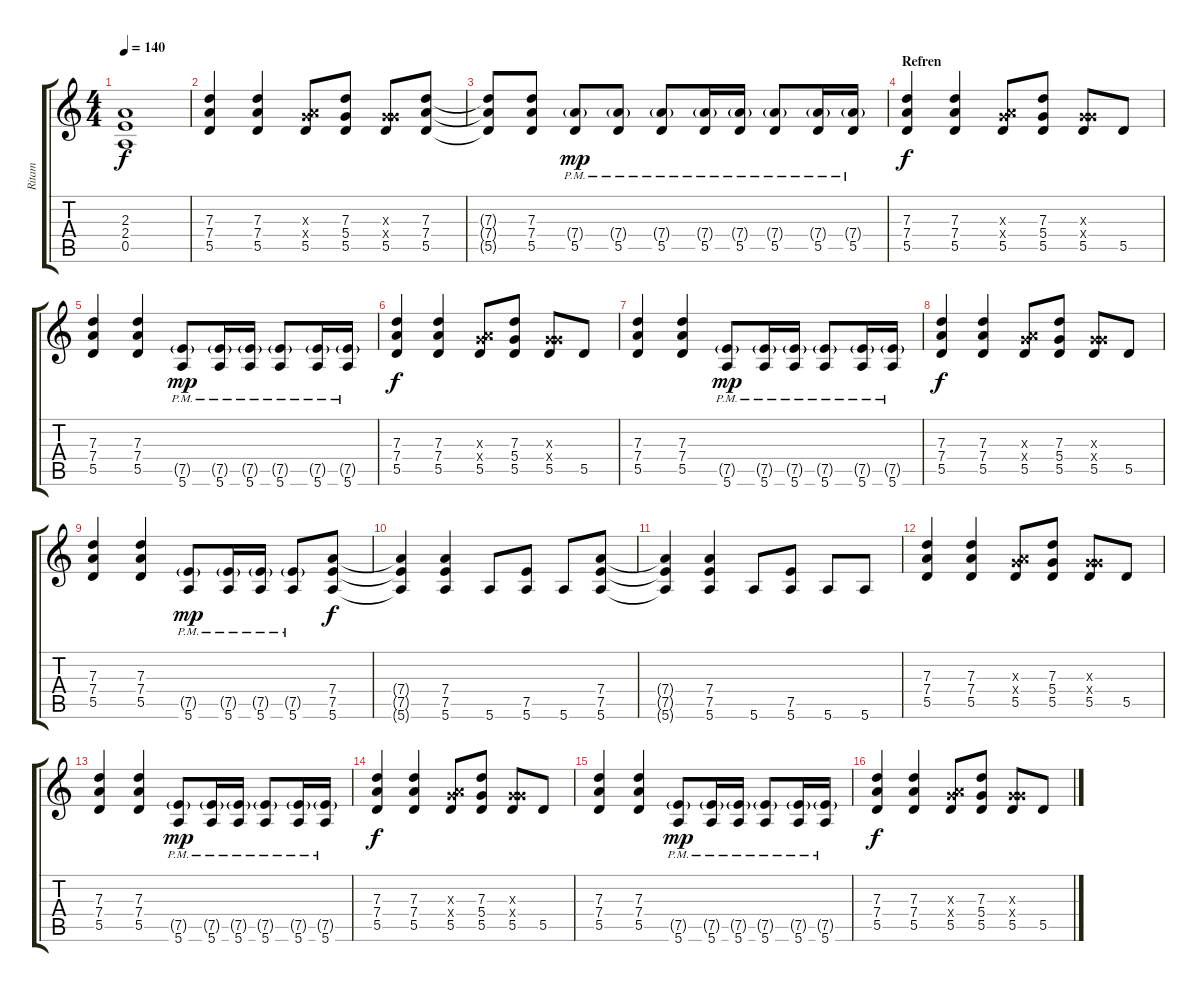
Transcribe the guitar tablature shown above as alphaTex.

\track ("Ritam" "Ritam") {instrument distortionguitar}
\staff {score tabs}
\tuning (E4 B3 G3 D3 A2 E2) {hide}
\ts (4 4)
\tempo 140
\clef g2
\ks c
(2.3{t} 2.4{t} 0.5{t}).1{dy f} |
(7.3 7.4 5.5).4 (7.3 7.4 5.5).4 (0.3{x} 7.4{x} 5.5).8 (7.3 5.4 5.5).8 (0.3{x} 5.4{x} 5.5).8 (7.3 7.4 5.5).8 |
(7.3{t} 7.4{t} 5.5{t}).8 (7.3 7.4 5.5).8 (7.4{g pm} 5.5{pm}).8{dy mp} (7.4{g pm} 5.5{pm}).8 (7.4{g pm} 5.5{pm}).8 (7.4{g pm} 5.5{pm}).16 (7.4{g pm} 5.5{pm}).16 (7.4{g pm} 5.5{pm}).8 (7.4{g pm} 5.5{pm}).16 (7.4{g pm} 5.5{pm}).16 |
\section ("" "Refren")
(7.3 7.4 5.5).4{dy f} (7.3 7.4 5.5).4 (0.3{x} 7.4{x} 5.5).8 (7.3 5.4 5.5).8 (0.3{x} 5.4{x} 5.5).8 5.5.8 |
(7.3 7.4 5.5).4 (7.3 7.4 5.5).4 (7.5{g pm} 5.6{pm}).8{dy mp} (7.5{g pm} 5.6{pm}).16 (7.5{g pm} 5.6{pm}).16 (7.5{g pm} 5.6{pm}).8 (7.5{g pm} 5.6{pm}).16 (7.5{g pm} 5.6{pm}).16 |
(7.3 7.4 5.5).4{dy f} (7.3 7.4 5.5).4 (0.3{x} 7.4{x} 5.5).8 (7.3 5.4 5.5).8 (0.3{x} 5.4{x} 5.5).8 5.5.8 |
(7.3 7.4 5.5).4 (7.3 7.4 5.5).4 (7.5{g pm} 5.6{pm}).8{dy mp} (7.5{g pm} 5.6{pm}).16 (7.5{g pm} 5.6{pm}).16 (7.5{g pm} 5.6{pm}).8 (7.5{g pm} 5.6{pm}).16 (7.5{g pm} 5.6{pm}).16 |
(7.3 7.4 5.5).4{dy f} (7.3 7.4 5.5).4 (0.3{x} 7.4{x} 5.5).8 (7.3 5.4 5.5).8 (0.3{x} 5.4{x} 5.5).8 5.5.8 |
(7.3 7.4 5.5).4 (7.3 7.4 5.5).4 (7.5{g pm} 5.6{pm}).8{dy mp} (7.5{g pm} 5.6{pm}).16 (7.5{g pm} 5.6{pm}).16 (7.5{g pm} 5.6{pm}).8 (7.4 7.5 5.6).8{dy f} |
(7.4{t} 7.5{t} 5.6{t}).4 (7.4 7.5 5.6).4 5.6.8 (7.5 5.6).8 5.6.8 (7.4 7.5 5.6).8 |
(7.4{t} 7.5{t} 5.6{t}).4 (7.4 7.5 5.6).4 5.6.8 (7.5 5.6).8 5.6.8 5.6.8 |
(7.3 7.4 5.5).4 (7.3 7.4 5.5).4 (0.3{x} 7.4{x} 5.5).8 (7.3 5.4 5.5).8 (0.3{x} 5.4{x} 5.5).8 5.5.8 |
(7.3 7.4 5.5).4 (7.3 7.4 5.5).4 (7.5{g pm} 5.6{pm}).8{dy mp} (7.5{g pm} 5.6{pm}).16 (7.5{g pm} 5.6{pm}).16 (7.5{g pm} 5.6{pm}).8 (7.5{g pm} 5.6{pm}).16 (7.5{g pm} 5.6{pm}).16 |
(7.3 7.4 5.5).4{dy f} (7.3 7.4 5.5).4 (0.3{x} 7.4{x} 5.5).8 (7.3 5.4 5.5).8 (0.3{x} 5.4{x} 5.5).8 5.5.8 |
(7.3 7.4 5.5).4 (7.3 7.4 5.5).4 (7.5{g pm} 5.6{pm}).8{dy mp} (7.5{g pm} 5.6{pm}).16 (7.5{g pm} 5.6{pm}).16 (7.5{g pm} 5.6{pm}).8 (7.5{g pm} 5.6{pm}).16 (7.5{g pm} 5.6{pm}).16 |
(7.3 7.4 5.5).4{dy f} (7.3 7.4 5.5).4 (0.3{x} 7.4{x} 5.5).8 (7.3 5.4 5.5).8 (0.3{x} 5.4{x} 5.5).8 5.5.8
